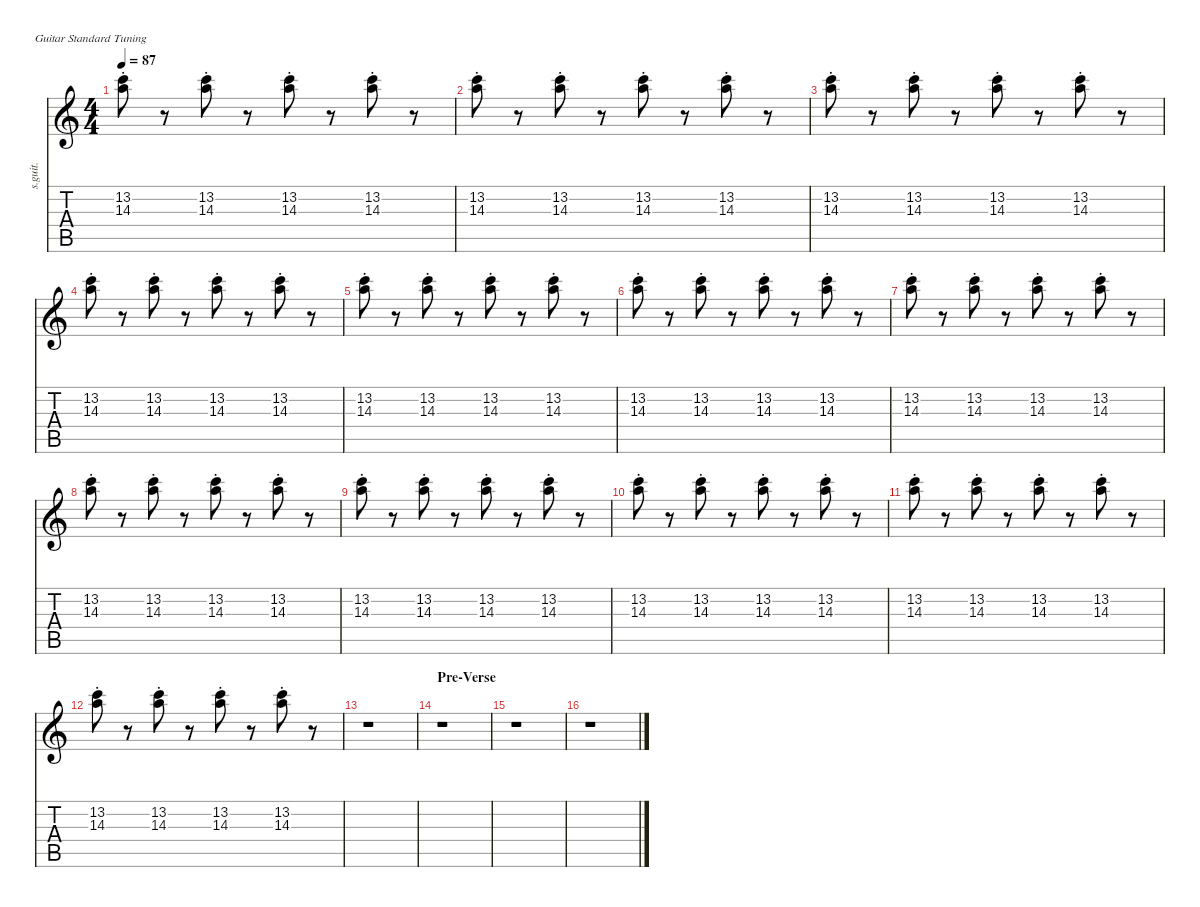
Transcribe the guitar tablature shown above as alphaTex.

\defaultSystemsLayout 4
\hideDynamics
\bracketExtendMode nobrackets
\track ("The Section Quartet (High Strings)" "s.guit.") {instrument violin}
\staff {score tabs}
\tuning (E4 B3 G3 D3 A2 E2)
\displaytranspose 12
\ts (4 4)
\beaming (8 2 2 2 2)
\tempo 87
\clef g2
\ks c
(13.2{st} 14.3{st}).8{lyrics (0 "") lyrics (1 "") lyrics (2 "") lyrics (3 "") lyrics (4 "") dy f instrument violin} r.8 (13.2{st} 14.3{st}).8{lyrics (0 "") lyrics (1 "") lyrics (2 "") lyrics (3 "") lyrics (4 "")} r.8 (13.2{st} 14.3{st}).8{lyrics (0 "") lyrics (1 "") lyrics (2 "") lyrics (3 "") lyrics (4 "")} r.8 (13.2{st} 14.3{st}).8{lyrics (0 "") lyrics (1 "") lyrics (2 "") lyrics (3 "") lyrics (4 "")} r.8 |
(13.2{st} 14.3{st}).8{lyrics (0 "") lyrics (1 "") lyrics (2 "") lyrics (3 "") lyrics (4 "")} r.8 (13.2{st} 14.3{st}).8{lyrics (0 "") lyrics (1 "") lyrics (2 "") lyrics (3 "") lyrics (4 "")} r.8 (13.2{st} 14.3{st}).8{lyrics (0 "") lyrics (1 "") lyrics (2 "") lyrics (3 "") lyrics (4 "")} r.8 (13.2{st} 14.3{st}).8{lyrics (0 "") lyrics (1 "") lyrics (2 "") lyrics (3 "") lyrics (4 "")} r.8 |
(13.2{st} 14.3{st}).8{lyrics (0 "") lyrics (1 "") lyrics (2 "") lyrics (3 "") lyrics (4 "")} r.8 (13.2{st} 14.3{st}).8{lyrics (0 "") lyrics (1 "") lyrics (2 "") lyrics (3 "") lyrics (4 "")} r.8 (13.2{st} 14.3{st}).8{lyrics (0 "") lyrics (1 "") lyrics (2 "") lyrics (3 "") lyrics (4 "")} r.8 (13.2{st} 14.3{st}).8{lyrics (0 "") lyrics (1 "") lyrics (2 "") lyrics (3 "") lyrics (4 "")} r.8 |
(13.2{st} 14.3{st}).8{lyrics (0 "") lyrics (1 "") lyrics (2 "") lyrics (3 "") lyrics (4 "")} r.8 (13.2{st} 14.3{st}).8{lyrics (0 "") lyrics (1 "") lyrics (2 "") lyrics (3 "") lyrics (4 "")} r.8 (13.2{st} 14.3{st}).8{lyrics (0 "") lyrics (1 "") lyrics (2 "") lyrics (3 "") lyrics (4 "")} r.8 (13.2{st} 14.3{st}).8{lyrics (0 "") lyrics (1 "") lyrics (2 "") lyrics (3 "") lyrics (4 "")} r.8 |
(13.2{st} 14.3{st}).8{lyrics (0 "") lyrics (1 "") lyrics (2 "") lyrics (3 "") lyrics (4 "")} r.8 (13.2{st} 14.3{st}).8{lyrics (0 "") lyrics (1 "") lyrics (2 "") lyrics (3 "") lyrics (4 "")} r.8 (13.2{st} 14.3{st}).8{lyrics (0 "") lyrics (1 "") lyrics (2 "") lyrics (3 "") lyrics (4 "")} r.8 (13.2{st} 14.3{st}).8{lyrics (0 "") lyrics (1 "") lyrics (2 "") lyrics (3 "") lyrics (4 "")} r.8 |
(13.2{st} 14.3{st}).8{lyrics (0 "") lyrics (1 "") lyrics (2 "") lyrics (3 "") lyrics (4 "")} r.8 (13.2{st} 14.3{st}).8{lyrics (0 "") lyrics (1 "") lyrics (2 "") lyrics (3 "") lyrics (4 "")} r.8 (13.2{st} 14.3{st}).8{lyrics (0 "") lyrics (1 "") lyrics (2 "") lyrics (3 "") lyrics (4 "")} r.8 (13.2{st} 14.3{st}).8{lyrics (0 "") lyrics (1 "") lyrics (2 "") lyrics (3 "") lyrics (4 "")} r.8 |
(13.2{st} 14.3{st}).8{lyrics (0 "") lyrics (1 "") lyrics (2 "") lyrics (3 "") lyrics (4 "")} r.8 (13.2{st} 14.3{st}).8{lyrics (0 "") lyrics (1 "") lyrics (2 "") lyrics (3 "") lyrics (4 "")} r.8 (13.2{st} 14.3{st}).8{lyrics (0 "") lyrics (1 "") lyrics (2 "") lyrics (3 "") lyrics (4 "")} r.8 (13.2{st} 14.3{st}).8{lyrics (0 "") lyrics (1 "") lyrics (2 "") lyrics (3 "") lyrics (4 "")} r.8 |
(13.2{st} 14.3{st}).8{lyrics (0 "") lyrics (1 "") lyrics (2 "") lyrics (3 "") lyrics (4 "")} r.8 (13.2{st} 14.3{st}).8{lyrics (0 "") lyrics (1 "") lyrics (2 "") lyrics (3 "") lyrics (4 "")} r.8 (13.2{st} 14.3{st}).8{lyrics (0 "") lyrics (1 "") lyrics (2 "") lyrics (3 "") lyrics (4 "")} r.8 (13.2{st} 14.3{st}).8{lyrics (0 "") lyrics (1 "") lyrics (2 "") lyrics (3 "") lyrics (4 "")} r.8 |
(13.2{st} 14.3{st}).8{lyrics (0 "") lyrics (1 "") lyrics (2 "") lyrics (3 "") lyrics (4 "")} r.8 (13.2{st} 14.3{st}).8{lyrics (0 "") lyrics (1 "") lyrics (2 "") lyrics (3 "") lyrics (4 "")} r.8 (13.2{st} 14.3{st}).8{lyrics (0 "") lyrics (1 "") lyrics (2 "") lyrics (3 "") lyrics (4 "")} r.8 (13.2{st} 14.3{st}).8{lyrics (0 "") lyrics (1 "") lyrics (2 "") lyrics (3 "") lyrics (4 "")} r.8 |
(13.2{st} 14.3{st}).8{lyrics (0 "") lyrics (1 "") lyrics (2 "") lyrics (3 "") lyrics (4 "")} r.8 (13.2{st} 14.3{st}).8{lyrics (0 "") lyrics (1 "") lyrics (2 "") lyrics (3 "") lyrics (4 "")} r.8 (13.2{st} 14.3{st}).8{lyrics (0 "") lyrics (1 "") lyrics (2 "") lyrics (3 "") lyrics (4 "")} r.8 (13.2{st} 14.3{st}).8{lyrics (0 "") lyrics (1 "") lyrics (2 "") lyrics (3 "") lyrics (4 "")} r.8 |
(13.2{st} 14.3{st}).8{lyrics (0 "") lyrics (1 "") lyrics (2 "") lyrics (3 "") lyrics (4 "")} r.8 (13.2{st} 14.3{st}).8{lyrics (0 "") lyrics (1 "") lyrics (2 "") lyrics (3 "") lyrics (4 "")} r.8 (13.2{st} 14.3{st}).8{lyrics (0 "") lyrics (1 "") lyrics (2 "") lyrics (3 "") lyrics (4 "")} r.8 (13.2{st} 14.3{st}).8{lyrics (0 "") lyrics (1 "") lyrics (2 "") lyrics (3 "") lyrics (4 "")} r.8 |
(13.2{st} 14.3{st}).8{lyrics (0 "") lyrics (1 "") lyrics (2 "") lyrics (3 "") lyrics (4 "")} r.8 (13.2{st} 14.3{st}).8{lyrics (0 "") lyrics (1 "") lyrics (2 "") lyrics (3 "") lyrics (4 "")} r.8 (13.2{st} 14.3{st}).8{lyrics (0 "") lyrics (1 "") lyrics (2 "") lyrics (3 "") lyrics (4 "")} r.8 (13.2{st} 14.3{st}).8{lyrics (0 "") lyrics (1 "") lyrics (2 "") lyrics (3 "") lyrics (4 "")} r.8 |
r.1 |
\section ("" "Pre-Verse")
r.1 |
r.1 |
r.1
